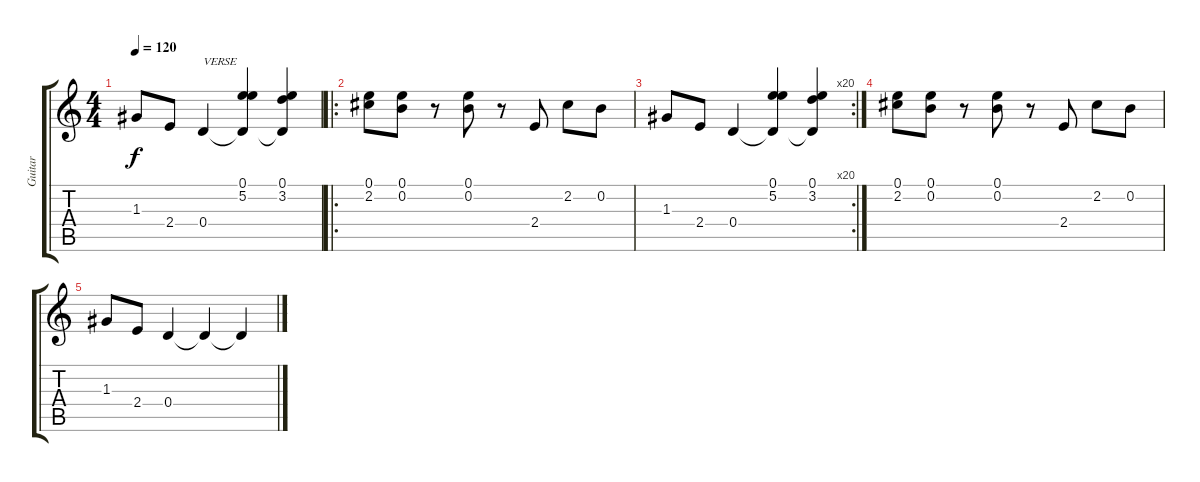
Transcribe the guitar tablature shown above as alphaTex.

\track ("Guitar" "Guitar") {instrument distortionguitar}
\staff {score tabs}
\tuning (E4 B3 G3 D3 A2 E2) {hide}
\ts (4 4)
\tempo 120
\clef g2
\ks c
1.3.8{dy f} 2.4.8 0.4.4{txt "VERSE"} (0.1 5.2 0.4{t}).4 (0.1 3.2 0.4{t}).4 |
\ro
(0.1 2.2).8 (0.1 0.2).8 r.8 (0.1 0.2).8 r.8 2.4.8 2.2.8 0.2.8 |
\rc 20
1.3.8 2.4.8 0.4.4 (0.1 5.2 0.4{t}).4 (0.1 3.2 0.4{t}).4 |
(0.1 2.2).8 (0.1 0.2).8 r.8 (0.1 0.2).8 r.8 2.4.8 2.2.8 0.2.8 |
1.3.8 2.4.8 0.4.4 0.4{t}.4 0.4{t}.4
